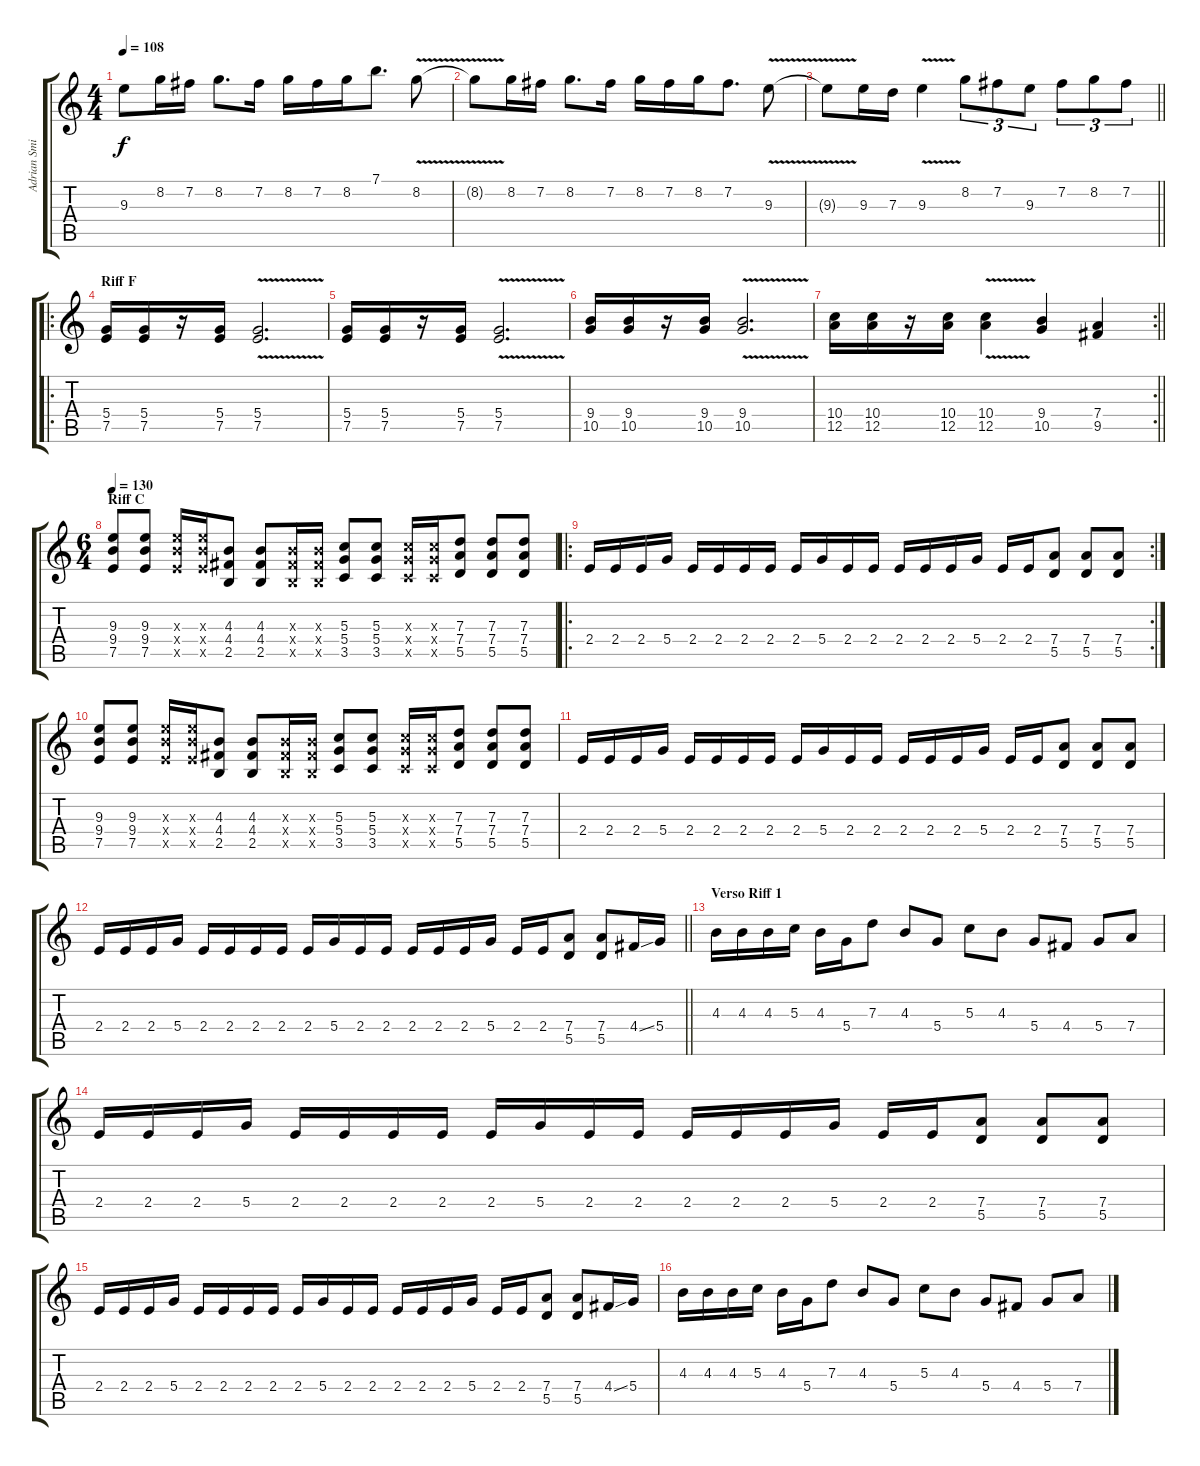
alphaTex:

\track ("Adrian Smith" "Adrian Smi") {instrument distortionguitar}
\staff {score tabs}
\tuning (E4 B3 G3 D3 A2 E2) {hide}
\ts (4 4)
\tempo 108
\clef g2
\ks c
9.3{t}.8{dy f} 8.2.16 7.2.16 8.2.8{d} 7.2.16 8.2.16 7.2.16 8.2.16 7.1.8{d} 8.2{v}.8 |
8.2{t}.8 8.2.16 7.2.16 8.2.8{d} 7.2.16 8.2.16 7.2.16 8.2.16 7.2.8{d} 9.3{v}.8 |
\barLineRight lightlight
9.3{t}.8 9.3.16 7.3.16 9.3{v}.4 8.2.8{tu (3 2)} 7.2.8{tu (3 2)} 9.3.8{tu (3 2)} 7.2.8{tu (3 2)} 8.2.8{tu (3 2)} 7.2.8{tu (3 2)} |
\ro
\section ("" "Riff F")
(5.4 7.5).16 (5.4 7.5).16 r.16 (5.4 7.5).16 (5.4{v} 7.5{v}).2{d} |
(5.4 7.5).16 (5.4 7.5).16 r.16 (5.4 7.5).16 (5.4{v} 7.5{v}).2{d} |
(9.4 10.5).16 (9.4 10.5).16 r.16 (9.4 10.5).16 (9.4{v} 10.5{v}).2{d} |
\rc 2
\barLineRight lightlight
(10.4 12.5).16 (10.4 12.5).16 r.16 (10.4 12.5).16 (10.4{v} 12.5{v}).4 (9.4 10.5).4 (7.4 9.5).4 |
\ts (6 4)
\section ("" "Riff C")
\tempo 130
(9.3 9.4 7.5).8 (9.3 9.4 7.5).8 (9.3{x} 9.4{x} 7.5{x}).16 (9.3{x} 9.4{x} 7.5{x}).16 (4.3 4.4 2.5).8 (4.3 4.4 2.5).8 (4.3{x} 4.4{x} 2.5{x}).16 (4.3{x} 4.4{x} 2.5{x}).16 (5.3 5.4 3.5).8 (5.3 5.4 3.5).8 (5.3{x} 5.4{x} 3.5{x}).16 (5.3{x} 5.4{x} 3.5{x}).16 (7.3 7.4 5.5).8 (7.3 7.4 5.5).8 (7.3 7.4 5.5).8 |
\ro
\rc 2
2.4.16 2.4.16 2.4.16 5.4.16 2.4.16 2.4.16 2.4.16 2.4.16 2.4.16 5.4.16 2.4.16 2.4.16 2.4.16 2.4.16 2.4.16 5.4.16 2.4.16 2.4.16 (7.4 5.5).8 (7.4 5.5).8 (7.4 5.5).8 |
(9.3 9.4 7.5).8 (9.3 9.4 7.5).8 (9.3{x} 9.4{x} 7.5{x}).16 (9.3{x} 9.4{x} 7.5{x}).16 (4.3 4.4 2.5).8 (4.3 4.4 2.5).8 (4.3{x} 4.4{x} 2.5{x}).16 (4.3{x} 4.4{x} 2.5{x}).16 (5.3 5.4 3.5).8 (5.3 5.4 3.5).8 (5.3{x} 5.4{x} 3.5{x}).16 (5.3{x} 5.4{x} 3.5{x}).16 (7.3 7.4 5.5).8 (7.3 7.4 5.5).8 (7.3 7.4 5.5).8 |
2.4.16 2.4.16 2.4.16 5.4.16 2.4.16 2.4.16 2.4.16 2.4.16 2.4.16 5.4.16 2.4.16 2.4.16 2.4.16 2.4.16 2.4.16 5.4.16 2.4.16 2.4.16 (7.4 5.5).8 (7.4 5.5).8 (7.4 5.5).8 |
\barLineRight lightlight
2.4.16 2.4.16 2.4.16 5.4.16 2.4.16 2.4.16 2.4.16 2.4.16 2.4.16 5.4.16 2.4.16 2.4.16 2.4.16 2.4.16 2.4.16 5.4.16 2.4.16 2.4.16 (7.4 5.5).8 (7.4 5.5).8 4.4{ss}.16 5.4.16 |
\section ("" "Verso Riff 1")
4.3.16 4.3.16 4.3.16 5.3.16 4.3.16 5.4.16 7.3.8 4.3.8 5.4.8 5.3.8 4.3.8 5.4.8 4.4.8 5.4.8 7.4.8 |
2.4.16 2.4.16 2.4.16 5.4.16 2.4.16 2.4.16 2.4.16 2.4.16 2.4.16 5.4.16 2.4.16 2.4.16 2.4.16 2.4.16 2.4.16 5.4.16 2.4.16 2.4.16 (7.4 5.5).8 (7.4 5.5).8 (7.4 5.5).8 |
2.4.16 2.4.16 2.4.16 5.4.16 2.4.16 2.4.16 2.4.16 2.4.16 2.4.16 5.4.16 2.4.16 2.4.16 2.4.16 2.4.16 2.4.16 5.4.16 2.4.16 2.4.16 (7.4 5.5).8 (7.4 5.5).8 4.4{ss}.16 5.4.16 |
4.3.16 4.3.16 4.3.16 5.3.16 4.3.16 5.4.16 7.3.8 4.3.8 5.4.8 5.3.8 4.3.8 5.4.8 4.4.8 5.4.8 7.4.8
